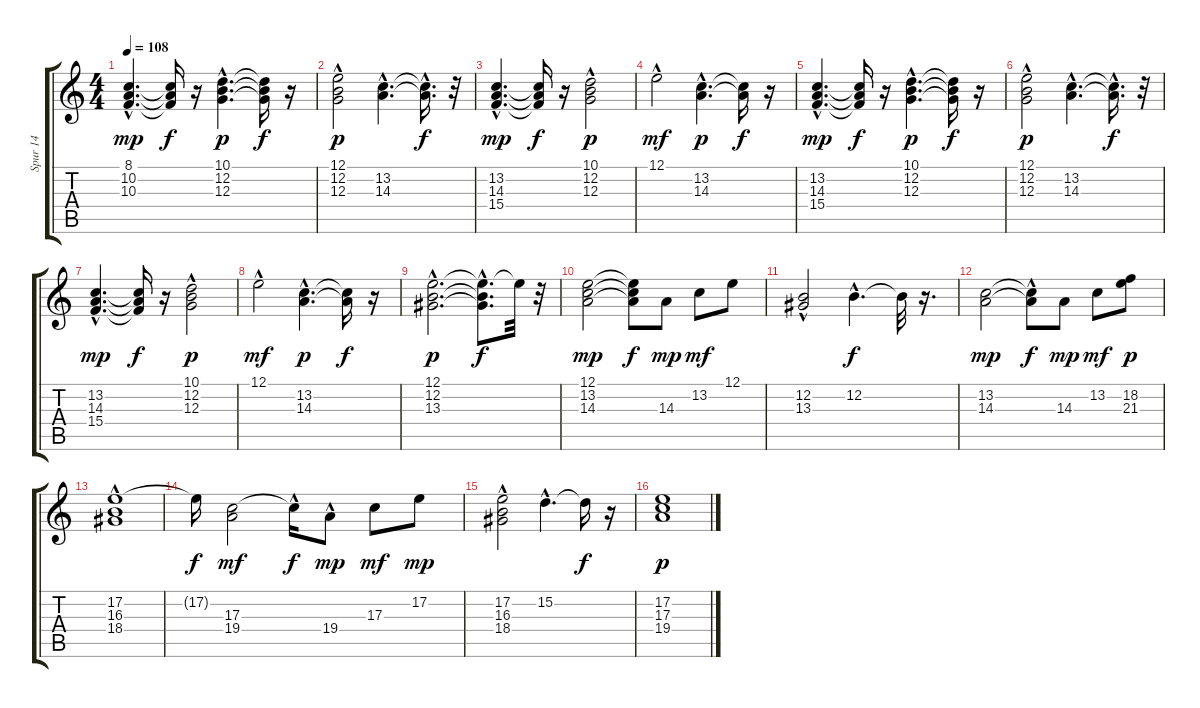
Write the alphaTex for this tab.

\track ("Spur 14" "Spur 14") {instrument orchestrahit}
\staff {score tabs}
\tuning (E4 B3 G3 D3 A2 E2) {hide}
\ts (4 4)
\tempo 108
\clef g2
\ks c
(8.1{hac} 10.2{hac} 10.3{hac}).4{d dy mp instrument orchestrahit} (8.1{t} 10.2{t} 10.3{t}).16{dy f} r.16 (10.1{hac} 12.2{hac} 12.3{hac}).4{d dy p} (10.1{t} 12.2{t} 12.3{t}).16{dy f} r.16 |
(12.1{hac} 12.2{hac} 12.3{hac}).2{dy p} (13.2{hac} 14.3{hac}).4{d} (13.2{hac t} 14.3{hac t}).16{d dy f} r.32 |
(13.2{hac} 14.3{hac} 15.4{hac}).4{d dy mp} (13.2{t} 14.3{t} 15.4{t}).16{dy f} r.16 (10.1{hac} 12.2{hac} 12.3{hac}).2{dy p} |
12.1{hac}.2{dy mf} (13.2{hac} 14.3{hac}).4{d dy p} (13.2{t} 14.3{t}).16{dy f} r.16 |
(13.2{hac} 14.3{hac} 15.4{hac}).4{d dy mp instrument orchestrahit} (13.2{t} 14.3{t} 15.4{t}).16{dy f} r.16 (10.1{hac} 12.2{hac} 12.3{hac}).4{d dy p} (10.1{t} 12.2{t} 12.3{t}).16{dy f} r.16 |
(12.1{hac} 12.2{hac} 12.3{hac}).2{dy p} (13.2{hac} 14.3{hac}).4{d} (13.2{hac t} 14.3{hac t}).16{d dy f} r.32 |
(13.2{hac} 14.3{hac} 15.4{hac}).4{d dy mp} (13.2{t} 14.3{t} 15.4{t}).16{dy f} r.16 (10.1{hac} 12.2{hac} 12.3{hac}).2{dy p} |
12.1{hac}.2{dy mf} (13.2{hac} 14.3{hac}).4{d dy p} (13.2{t} 14.3{t}).16{dy f} r.16 |
(12.1{hac} 12.2{hac} 13.3{hac}).2{d dy p instrument orchestrahit} (12.1{hac t} 12.2{t} 13.3{hac t}).8{d dy f} 12.1{t}.32 r.32 |
(12.1 13.2 14.3).2{dy mp} (12.1{t} 13.2{t} 14.3{t}).8{dy f} 14.3.8{dy mp} 13.2.8{dy mf} 12.1.8 |
(12.2{hac} 13.3{hac}).2 12.2{hac}.4{d dy f} 12.2{t}.32 r.16{d} |
(13.2 14.3).2{dy mp} (13.2{t} 14.3{hac t}).8{dy f} 14.3.8{dy mp} 13.2.8{dy mf} (18.2 21.3).8{dy p} |
(17.2 16.3{hac} 18.4{hac}).1{instrument orchestrahit} |
17.2{t}.16{dy f} (17.3 19.4).2{dy mf} 17.3{hac t}.16{dy f} 19.4{hac}.8{dy mp} 17.3.8{dy mf} 17.2.8{dy mp} |
(17.2{hac} 16.3{hac} 18.4{hac}).2{instrument orchestrahit} 15.2{hac}.4{d} 15.2{t}.16{dy f} r.16 |
(17.2 17.3 19.4).1{dy p}
